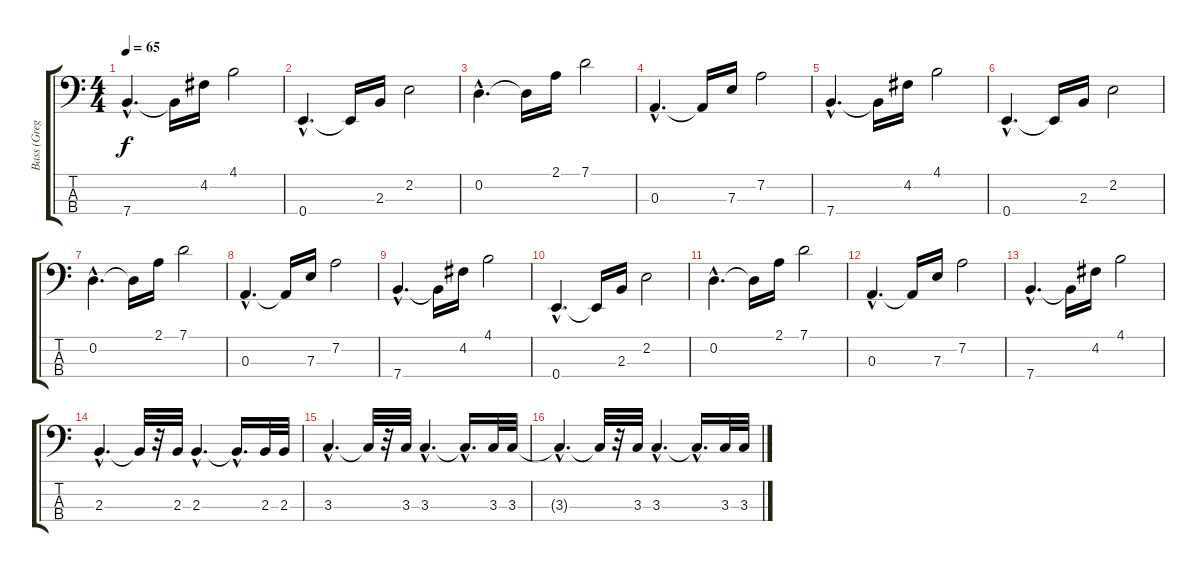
\track ("Bass (Greg Lake)" "Bass (Greg") {instrument electricbassfinger}
\staff {score tabs}
\tuning (G2 D2 A1 E1) {hide}
\ts (4 4)
\tempo 65
\clef f4
\ks c
7.4{hac}.4{d dy f} 7.4{t}.16 4.2.16 4.1.2 |
0.4{hac}.4{d} 0.4{t}.16 2.3.16 2.2.2 |
0.2{hac}.4{d} 0.2{t}.16 2.1.16 7.1.2 |
0.3{hac}.4{d} 0.3{t}.16 7.3.16 7.2.2 |
7.4{hac}.4{d} 7.4{t}.16 4.2.16 4.1.2 |
0.4{hac}.4{d} 0.4{t}.16 2.3.16 2.2.2 |
0.2{hac}.4{d} 0.2{t}.16 2.1.16 7.1.2 |
0.3{hac}.4{d} 0.3{t}.16 7.3.16 7.2.2 |
7.4{hac}.4{d} 7.4{t}.16 4.2.16 4.1.2 |
0.4{hac}.4{d} 0.4{t}.16 2.3.16 2.2.2 |
0.2{hac}.4{d} 0.2{t}.16 2.1.16 7.1.2 |
0.3{hac}.4{d} 0.3{t}.16 7.3.16 7.2.2 |
7.4{hac}.4{d} 7.4{t}.16 4.2.16 4.1.2 |
2.3{hac}.4{d} 2.3{t}.32 r.32 2.3.32 2.3{hac}.4{d} 2.3{hac t}.16{d} 2.3.32 2.3.32 |
3.3{hac}.4{d} 3.3{t}.32 r.32 3.3.32 3.3{hac}.4{d} 3.3{hac t}.16{d} 3.3.32 3.3.32 |
3.3{hac t}.4{d} 3.3{t}.32 r.32 3.3.32 3.3{hac}.4{d} 3.3{hac t}.16{d} 3.3.32 3.3.32
